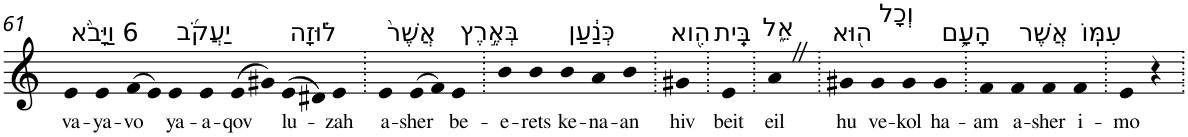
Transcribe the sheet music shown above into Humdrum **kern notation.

**kern	**text
*part1	*part1
*staff1	*staff1
*I"Piano	*
*I'Pno	*
!!LO:PB:g=z
*clefG2	*
*k[]	*
=61	=61
!LO:TX:a:t=6 וַיָּבֹ֨א	!
!	!LO:LY:b
4e	va-
!	!LO:LY:b
4e	-ya-
!	!LO:LY:b
(>8f	-vo
8e)	.
!LO:TX:a:t=יַעֲקֹ֜ב	!
!	!LO:LY:b
4e	ya-
!	!LO:LY:b
4e	-a-
!	!LO:LY:b
(>8e	-qov
8g#X)	.
!LO:TX:a:t=ל֗וּזָה	!
!	!LO:LY:b
(>8e	lu-
8d#X)	.
!	!LO:LY:b
4e	-zah
=62.	=62.
!LO:TX:a:t=אֲשֶׁר֙	!
!	!LO:LY:b
4e	a-
!	!LO:LY:b
(>8e	-sher
8f)	.
!LO:TX:a:t=בְּאֶ֣רֶץ	!
!	!LO:LY:b
4e	be-
=63.	=63.
!	!LO:LY:b
4b	-e-
!	!LO:LY:b
4b	-rets
!LO:TX:a:t=כְּנַ֔עַן	!
!	!LO:LY:b
4b	ke-
!	!LO:LY:b
4a	-na-
!	!LO:LY:b
4b	-an
=64.	=64.
!LO:TX:a:t=הִ֖וא	!
!	!LO:LY:b
4g#X	hiv
=65.	=65.
!LO:TX:a:t=בֵּֽית	!
!	!LO:LY:b
4e	beit
=66.	=66.
!LO:TX:a:t=אֵ֑ל	!
!	!LO:LY:b
4aZ	eil
=67.	=67.
!LO:TX:a:t=ה֖וּא	!
!	!LO:LY:b
4g#X	hu
!LO:TX:a:t=וְכָל	!
!	!LO:LY:b
4g#	ve-
!	!LO:LY:b
4g#	-kol
!LO:TX:a:t=הָעָ֥ם	!
!	!LO:LY:b
4g#	ha-
=68.	=68.
!	!LO:LY:b
4f	-am
!LO:TX:a:t=אֲשֶׁר	!
!	!LO:LY:b
4f	a-
!	!LO:LY:b
4f	-sher
!LO:TX:a:t=עִמּֽוֹ	!
!	!LO:LY:b
4f	i-
=69.	=69.
!	!LO:LY:b
4e	-mo
4r	.
=.	=.
*-	*-
